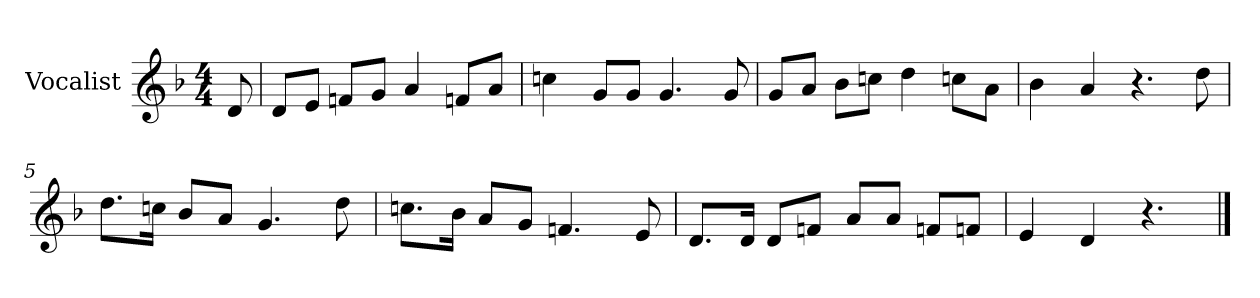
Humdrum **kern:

**kern
*part1
*staff1
*I"Vocalist
*k[b-]
*d:
*M4/4
=
8d
=1
8dL
8eJ
8fnL
8gJ
4a
8fnL
8aJ
=2
4ccn
8gL
8gJ
4.g
8g
=3
8gL
8aJ
8b-L
8ccnJ
4dd
8ccnL
8aJ
=4
4b-
4a
4.r
8dd
=5
8.ddL
16ccnJk
8b-L
8aJ
4.g
8dd
=6
8.ccnL
16b-Jk
8aL
8gJ
4.fn
8e
=7
8.dL
16dJk
8dL
8fnJ
8aL
8aJ
8fnL
8fnJ
=8
4e
4d
4.r
==
*-
